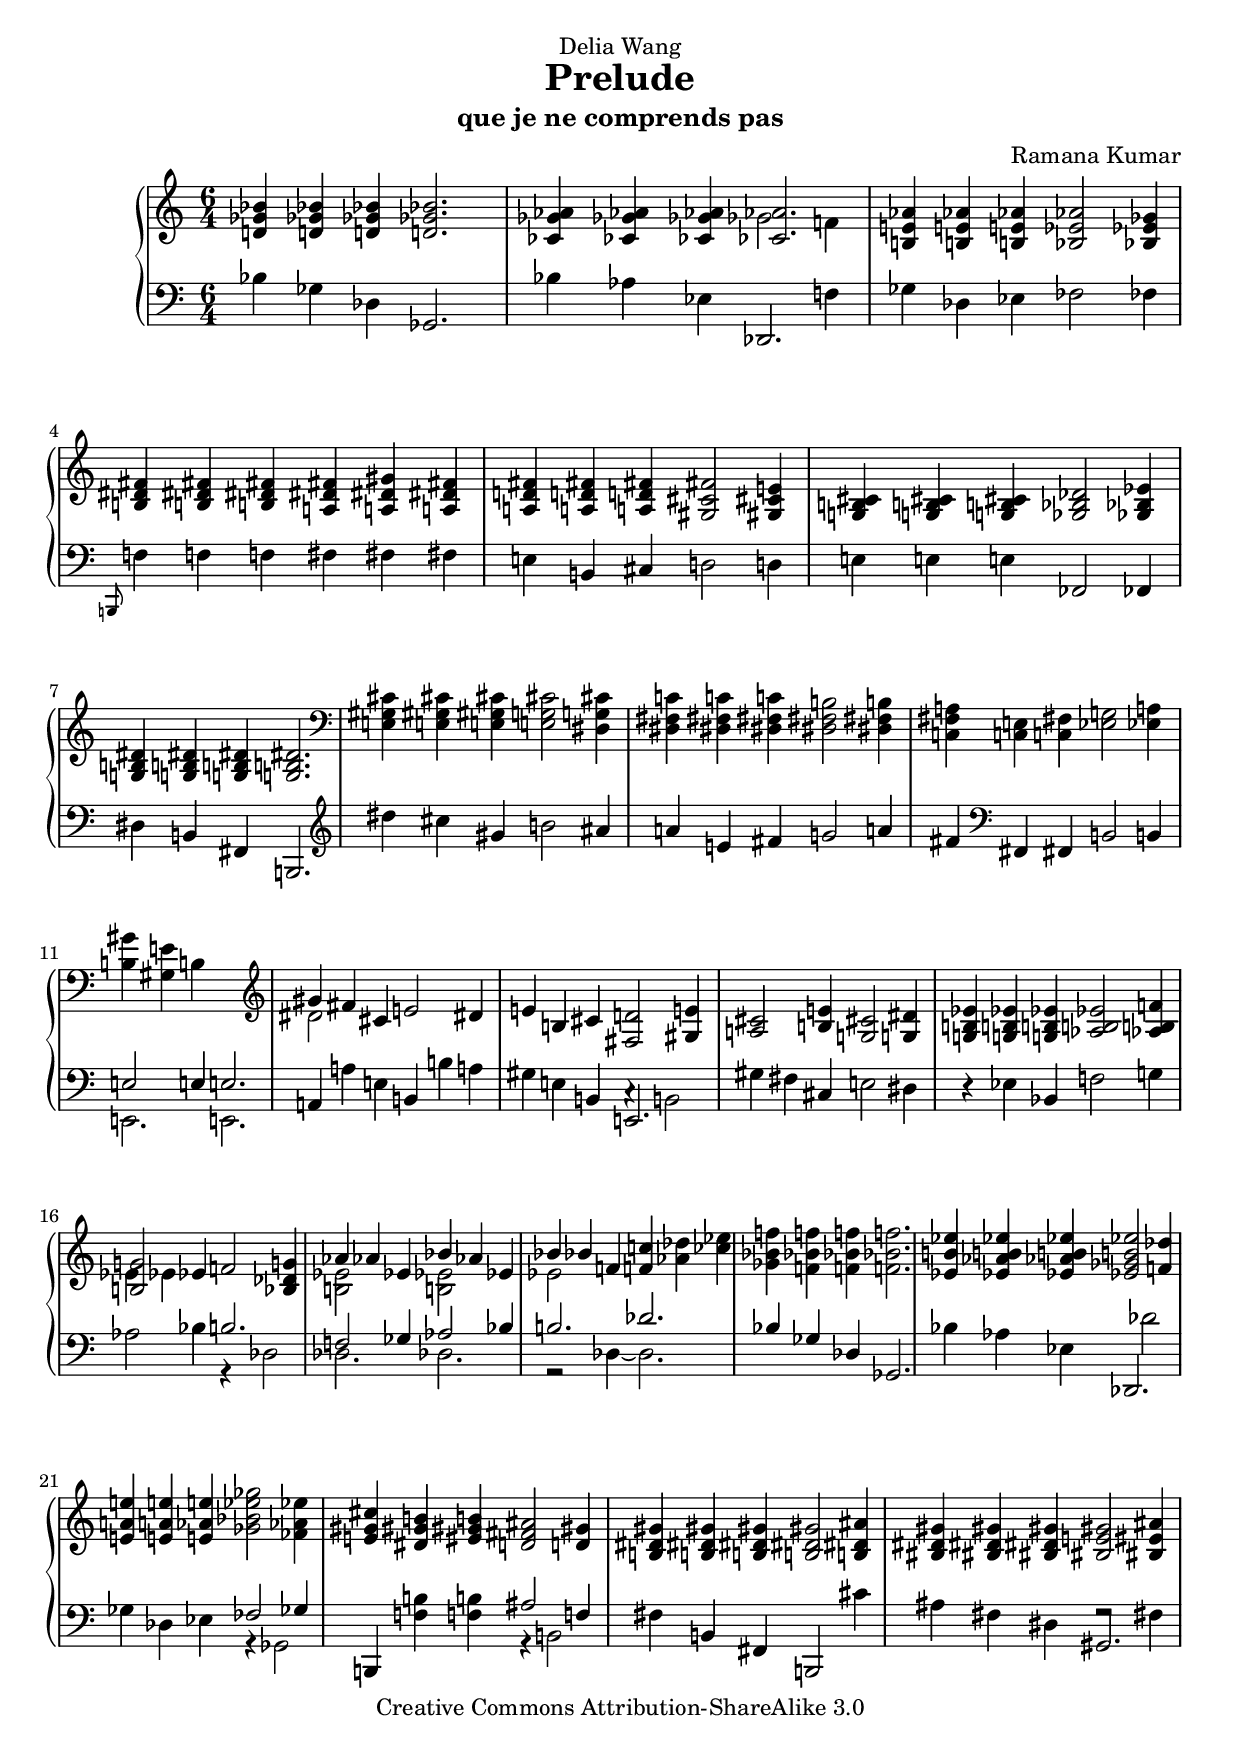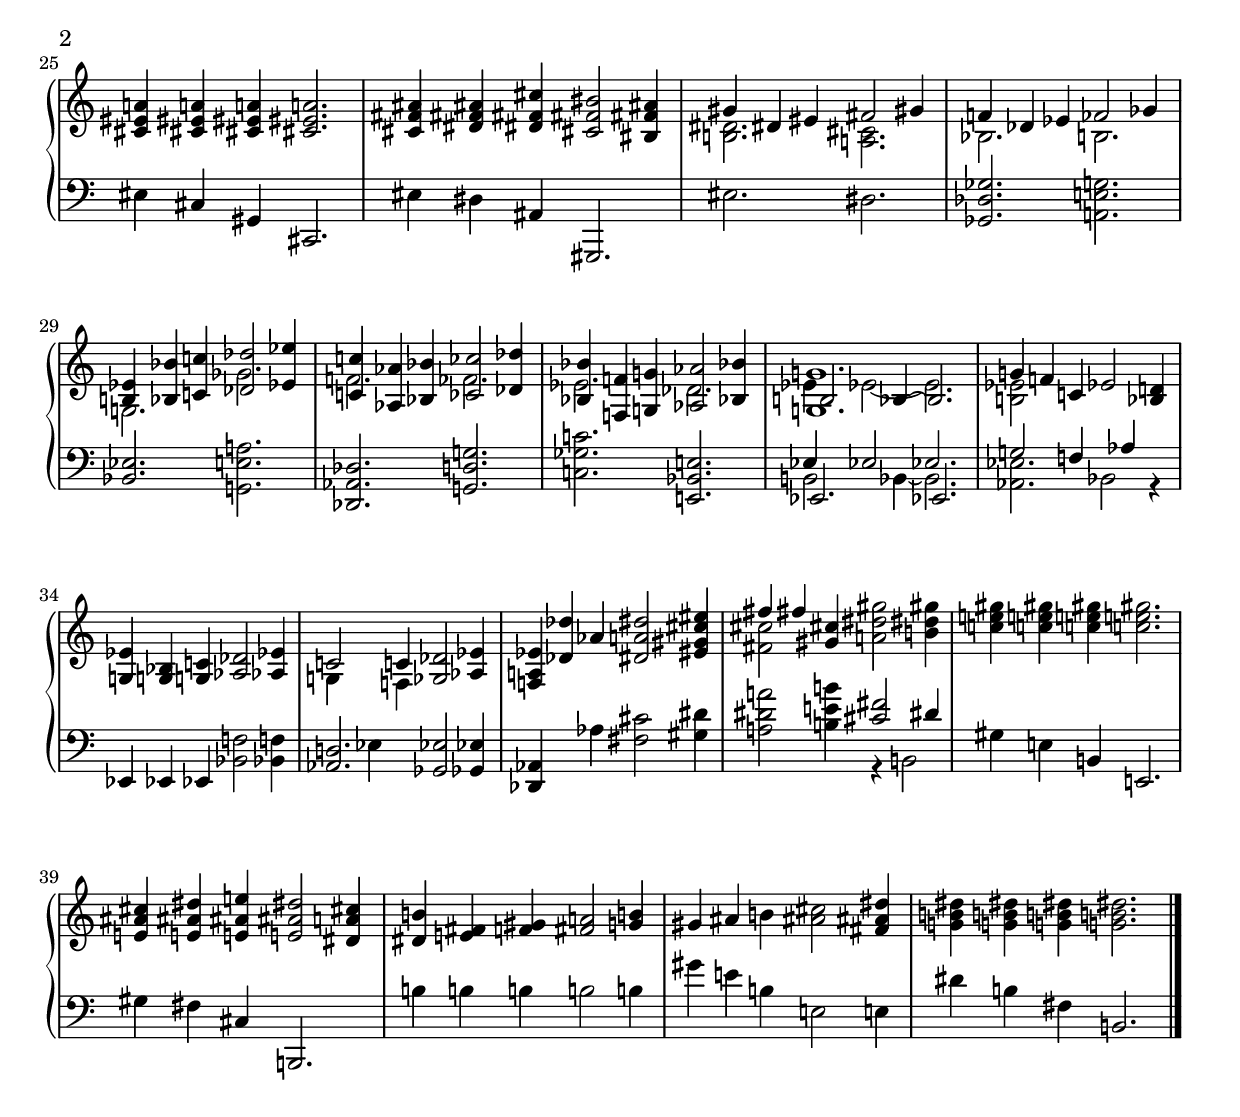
\version "2.16.0"

\header {
  title = "Prelude"
  subtitle = "que je ne comprends pas"
  composer = "Ramana Kumar"
  date = "2005"
  dedication = "Delia Wang"
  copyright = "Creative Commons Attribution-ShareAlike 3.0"
}
%#(set-default-paper-size "a4" 'landscape)

\score {
  \context PianoStaff <<
    \context Staff = right <<
      \accidentalStyle #'PianoStaff "dodecaphonic"
      \clef treble
      \time 6/4
      << {
      <d' ges' bes'>4 <d' ges' bes'>4 <d' ges' bes'>4 <d' ges' bes'>2. |
      <ces' ges' aes'>4 <ces' ges' aes'>4 <ces' ges' aes'>4 <<{<ces' aes'>2.}\\{ges'2 f'4}>> |
      <b e' aes'>4 <b e' aes'>4 <b e' aes'>4 <bes ees' aes'>2 <bes ees' ges'>4 |
      <b dis' fis'>4 <b dis' fis'>4 <b dis' fis'>4 <a dis' fis'>4 <a dis' gis'>4 <a dis' fis'>4 |
      <a d' fis'>4 <a d' fis'>4 <a d' fis'>4 <gis cis' fis'>2 <gis cis' e'>4 |
      <g b cis'>4 <g b cis'>4 <g b cis'>4 <ges bes des'>2 <ges bes ees'>4 |
      <g b dis'>4 <g b dis'>4 <g b dis'>4 <g b dis'>2.\! |
      \clef bass <e gis cis'>4 <e gis cis'>4 <e gis cis'>4 <e g cis'>2 <dis g cis'>4 |
      <dis fis c'>4 <dis fis c'>4 <dis fis c'>4 <dis fis b>2 <dis fis b>4 |
      <c fis a>4 <c e>4 <c fis>4 <ees g>2 <ees a>4 |
      <b gis'>4 <gis e'>4 b s2. |
      \clef treble <<{gis'4 fis'}\\{dis'2}>> cis'4 e'2 dis'4 |
      e'4 b cis' <fis d'>2 <gis e'>4 |
      <a cis'>2 <b e'>4 <g cis'>2 <g dis'>4 |
      <g b ees'>4 <g b ees'>4 <g b ees'>4 <aes b ees'>2 <aes b f'>4 |
      <<{<b g'>2}\\{ees'4 ees'}>> ees'4 f'2 <bes des' g'>4 |
      <<{aes'4 aes' ees'}\\{<b ees'>2 s4}>> <<{bes'4 aes' ees'}\\{<b ees'>2 s4}>> |
      <<{bes'4 bes'}\\{ees'2}>> f'4 <f' c''> <aes' des''> <ces'' ees''> |
      <ges' bes' f''>4 <f' bes' f''>4 <f' bes' f''>4 <f' bes' f''>2. |
      <ees' b' ees''>4 <ees' aes' b' ees''>4 <ees' aes' b' ees''>4 <ees' ges' b' ees''>2 <f' des''>4 |
      <e' a' e''>4 <e' a' e''>4 <e' aes' e''>4 <ges' bes' ees'' ges''>2 <fes' aes' ees''>4 |
      <e' gis' cis''>4 <dis' gis' b'> <eis' gis' b'>4 <d' fis' ais'>2 <d' gis'>4 |
      <b dis' gis'>4 <b dis' gis'>4 <b dis' gis'>4 <b dis' gis'>2 <b dis' ais'>4 |
      <bis dis' gis'>4 <bis dis' gis'>4 <bis dis' gis'>4 <bis e' gis'>2 <bis eis' ais'>4 |
      <cis' eis' a'>4 <cis' eis' a'>4 <cis' eis' a'>4 <cis' eis' a'>2. |
      <cis' fis' ais'>4 <dis' fis' ais'>4 <dis' fis' cis''>4 <cis' fis' bis'>2 <bis fis' ais'>4 |
      <<{gis'4 dis' eis' fis'2 gis'4}\\{<b dis'>2. <a cis'>2.}>> |
      <<{f'4 des' ees' fes'2 ges'4}\\{bes2. b2.}>> |
      <<{<b ees'>4 <bes bes'>4 <c' c''>4 <des' des''>2 <ees' ees''>4}\\{g2. ges'2.}>> |
      <<{<c' c''>4 <aes aes'>4 <bes bes'>4 <ces' ces''>2 <des' des''>4}\\{f'2. fes'2.}>> |
      <<{<bes bes'>4 <f f'>4 <g g'>4 <aes aes'>2 <bes bes'>4}\\{ees'2. des'2.}>> |
      <<{<g g'>1.}\\{ees'4 ees'2 ~ ees'2.}\\{b2 bes4 ~ bes2.}>> |
      <<{g'4\! f'}\\{<b ees'>2}>> c'4 ees'2 <bes d'>4 |
      <g ees'>4 <g bes>4 <g c'>4 <aes des'>2 <aes ees'>4 |
      <<{c'2 c'4}\\{g4 \change Staff = left ees \change Staff = right f}>> <ges des'>2 <aes ees'>4\! |
      <f a ees'>4 <des' des''>4 aes'4 <dis' a' dis''>2 <eis' gis' cis'' eis''>4 |
      <<{fis''4 fis''}\\{<fis' cis''>2}>> <gis' cis''>4 <a' dis'' gis''>2 <b' dis'' gis''>4 |
      <c'' e'' gis''>4 <c'' e'' gis''>4 <c'' e'' gis''>4 <c'' e'' gis''>2. |
      <e' ais' cis''>4 <e' ais' dis''>4 <e' ais' e''>4 <e' ais' dis''>2 <dis' a' cis''>4 |
      <dis' b'>4 <e' fis'>4 <f' gis'>4 <fis' a'>2 <g' b'>4 |
      gis'4 ais' b' <ais' cis''>2 <fis' ais' dis''>4 |
      <g' b' dis''>4 <g' b' dis''>4 <g' b' dis''>4 <g' b' dis''>2. \bar "|."
      } >>
    >>
    \context Staff = left <<
      \clef bass
      \time 6/4
      << {
      bes4 ges des ges,2. |
      bes4 aes ees <<{des,2.}\\{s2 f4}>> |
      ges4 des ees fes2 fes4 |
      \grace b,,8 f4 f f fis fis fis |
      e4 b, cis d2 d4 |
      e4 e e fes,2 fes,4 |
      dis4 b, fis, b,,2. |
      \clef treble dis''4 cis'' gis' b'2 ais'4 |
      a'4 e' fis' g'2 a'4 |
      fis'4 \clef bass fis, fis, b,2 b,4 |
      <<{e2 e4 e2.}\\{e,2. e,2.}>> |
      a,4 a e b, b a |
      gis4 e b, <<{e,2.}\\{c4\rest b,2}>> |
      gis4 fis cis e2 dis4 |
      r4 ees bes, f2 g4 |
      aes2 bes4 <<{b2.}\\{r4 des2}>> |
      <<{f2 ges4 aes2 bes4}\\{des2. des2.}>> |
      <<{b2. des'2.}\\{r2 des4 ~ des2.}>> |
      <<{bes4\! ges des ges,2.}\\{}>> |
      bes4 aes ees <<{des,2.}\\{s4 des'2}>> |
      ges4 des ees <<{fes2 ges4}\\{r4 ges,2}>> |
      b,,4 <f b>4 <f b> <<{ais2 f4}\\{r4 b,2}>> |
      fis4 b, fis, b,,2 cis'4 |
      ais4 fis dis <<{gis,2.}\\{f2\rest fis4}>> |
      eis4 cis gis, cis,2. |
      eis4 dis ais, gis,,2. |
      eis2. dis2. |
      <ges, des ges>2. <a, e g>2. |
      <bes, ees>2. <g, e a>2. |
      <des, aes, des> <g, d g> 2. |
      <c ges c'>2. <e, bes, e>2. |
      <<{ees4 ees2 ees2.}\\{b,2 bes,4 ~ bes,2.}\\{ees,2. ees,2.}>> |
      <<{g2 f4}\\{<aes, ees>2.}>> <<{s4 aes s}\\{bes,2 r4}>> |
      ees,4 ees, ees, <bes, f>2 <bes, f>4 |
      <aes, d>2. <ges, ees>2 <ges, ees>4 |
      <des, aes,>4 s4 aes4 <fis cis'>2 <gis dis'>4 |
      <a dis' a'>2 <b e' b'>4 <<{<cis' fis'>2 dis'4}\\{r4 b,2}>> |
      gis4 e b, e,2. |
      gis4 fis cis b,,2. |
      b4 b b b2 b4 |
      gis'4 e' b e2 e4 |
      dis'4 b fis b,2. \bar "|."
      } >>
    >>
  >>
}
